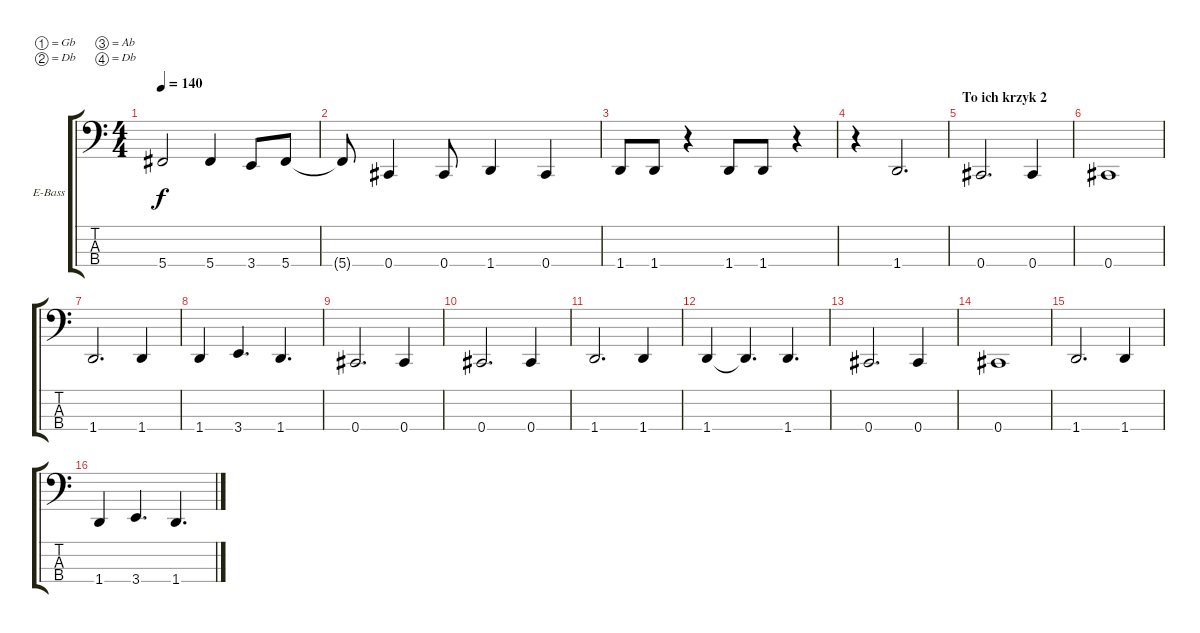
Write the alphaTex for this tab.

\bracketExtendMode groupsimilarinstruments
\firstSystemTrackNameOrientation horizontal
\otherSystemsTrackNameOrientation horizontal
\track ("Bas" "E-Bass") {instrument electricbassfinger}
\staff {score tabs}
\tuning (Gb2 Db2 Ab1 Db1)
\ts (4 4)
\tempo 140
\clef f4
\ks c
5.4.2{dy f} 5.4.4 3.4.8 5.4.8 |
5.4{t}.8 0.4.4 0.4.8 1.4.4 0.4.4 |
1.4.8 1.4.8 r.4 1.4.8 1.4.8 r.4 |
r.4 1.4.2{d} |
\section ("" "To ich krzyk 2")
0.4.2{d} 0.4.4 |
0.4.1 |
1.4.2{d} 1.4.4 |
1.4.4 3.4.4{d} 1.4.4{d} |
0.4.2{d} 0.4.4 |
0.4.2{d} 0.4.4 |
1.4.2{d} 1.4.4 |
1.4.4 1.4{t}.4{d} 1.4.4{d} |
0.4.2{d} 0.4.4 |
0.4.1 |
1.4.2{d} 1.4.4 |
1.4.4 3.4.4{d} 1.4.4{d}
